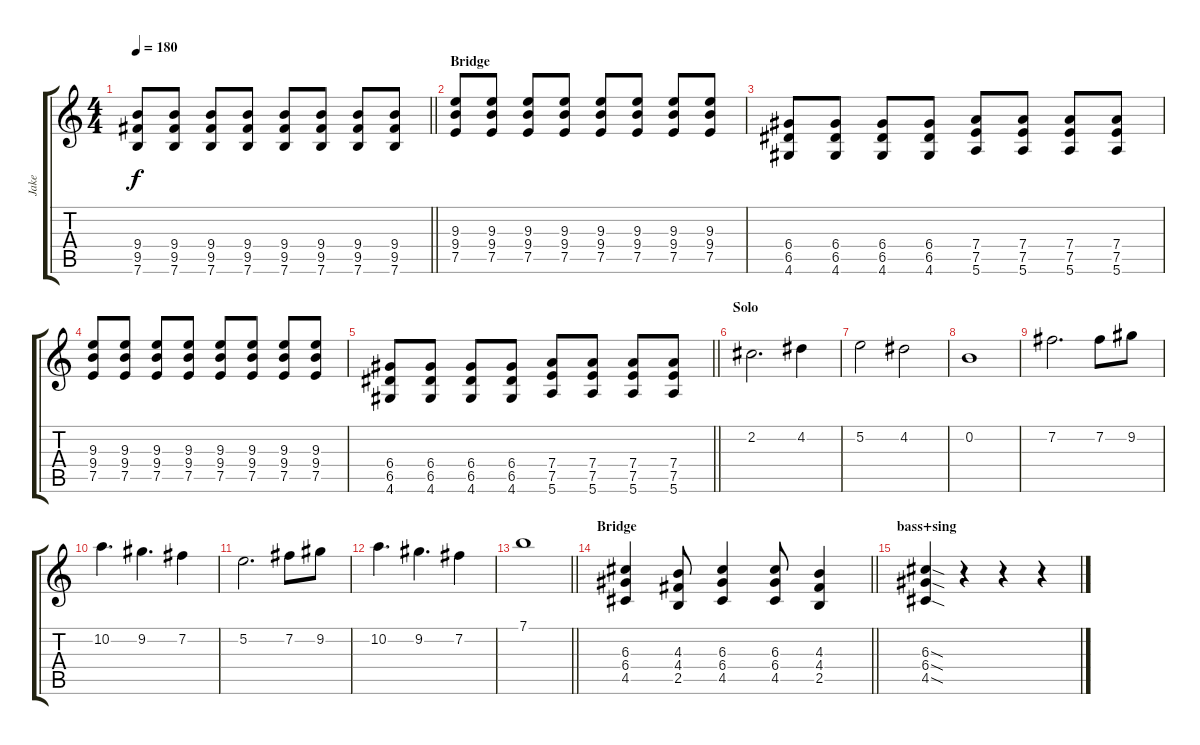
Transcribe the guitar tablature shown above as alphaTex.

\track ("Jake" "Jake") {instrument overdrivenguitar}
\staff {score tabs}
\tuning (E4 B3 G3 D3 A2 E2) {hide}
\ts (4 4)
\tempo 180
\clef g2
\barLineRight lightlight
\ks c
(9.4 9.5 7.6).8{dy f} (9.4 9.5 7.6).8 (9.4 9.5 7.6).8 (9.4 9.5 7.6).8 (9.4 9.5 7.6).8 (9.4 9.5 7.6).8 (9.4 9.5 7.6).8 (9.4 9.5 7.6).8 |
\section ("" "Bridge")
(9.3 9.4 7.5).8 (9.3 9.4 7.5).8 (9.3 9.4 7.5).8 (9.3 9.4 7.5).8 (9.3 9.4 7.5).8 (9.3 9.4 7.5).8 (9.3 9.4 7.5).8 (9.3 9.4 7.5).8 |
(6.4 6.5 4.6).8 (6.4 6.5 4.6).8 (6.4 6.5 4.6).8 (6.4 6.5 4.6).8 (7.4 7.5 5.6).8 (7.4 7.5 5.6).8 (7.4 7.5 5.6).8 (7.4 7.5 5.6).8 |
(9.3 9.4 7.5).8 (9.3 9.4 7.5).8 (9.3 9.4 7.5).8 (9.3 9.4 7.5).8 (9.3 9.4 7.5).8 (9.3 9.4 7.5).8 (9.3 9.4 7.5).8 (9.3 9.4 7.5).8 |
\barLineRight lightlight
(6.4 6.5 4.6).8 (6.4 6.5 4.6).8 (6.4 6.5 4.6).8 (6.4 6.5 4.6).8 (7.4 7.5 5.6).8 (7.4 7.5 5.6).8 (7.4 7.5 5.6).8 (7.4 7.5 5.6).8 |
\section ("" "Solo")
2.2.2{d} 4.2.4 |
5.2.2 4.2.2 |
0.2.1 |
7.2.2{d} 7.2.8 9.2.8 |
10.2.4{d} 9.2.4{d} 7.2.4 |
5.2.2{d} 7.2.8 9.2.8 |
10.2.4{d} 9.2.4{d} 7.2.4 |
\barLineRight lightlight
7.1.1 |
\section ("" "Bridge")
\barLineRight lightlight
(6.3 6.4 4.5).4 (4.3 4.4 2.5).8 (6.3 6.4 4.5).4 (6.3 6.4 4.5).8 (4.3 4.4 2.5).4 |
\section ("" "bass+sing")
(6.3{sod} 6.4{sod} 4.5{sod}).4 r.4 r.4 r.4
